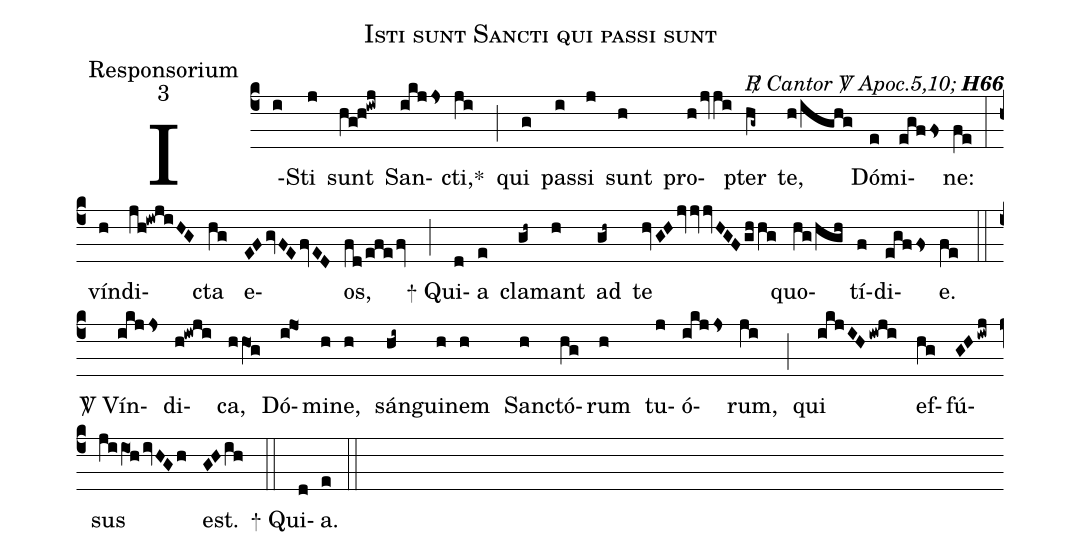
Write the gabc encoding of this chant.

name:Isti sunt Sancti qui passi sunt;
office-part:Responsorium;
mode:3;
commentary:{\itshape\mdseries \Rbar\ Cantor \Vbar\  Apoc.5,10;\/}  {\bfseries H66};
%%
(c4) I(i)Sti(j) sunt(hg!h!iwj) San(ikjJs)cti,<sp>*</sp>(ji) (;)
qui(g) pas(i)si(j) sunt(h) pro(hjvji)pter(hg~) te,(h/ighg) Dó(e)mi(egfFs)ne:(fe) (:)
vín(h)di(jh!iwjiHG)cta(hg) e(EFgvFEfvED)os,(fd/efefv) (;)
<sp>+</sp> Qui(d)a(e) cla(gh~)mant(h) ad(gh~) te(hvGHjvvvHGFghhg) quo(hg/hgh)tí(f)di(egfFs)e.(fe) (::)
<sp>V/</sp> Vín(ikjJs)di(h!iwji)ca,(hhO1g) Dó(i!jo1)mi(h)ne,(h) sán(hi~)gui(h)nem(h) Sanc(h)tó(hg)rum(h) tu(j)ó(ikjJs)rum,(ji) (;)
qui(ikjIHiwji) ef(hg)fú(GHiwj)sus(jiiO1hivHGh) est.(GHih) (::)
<sp>+</sp> Qui(d)a.(e) (::)
